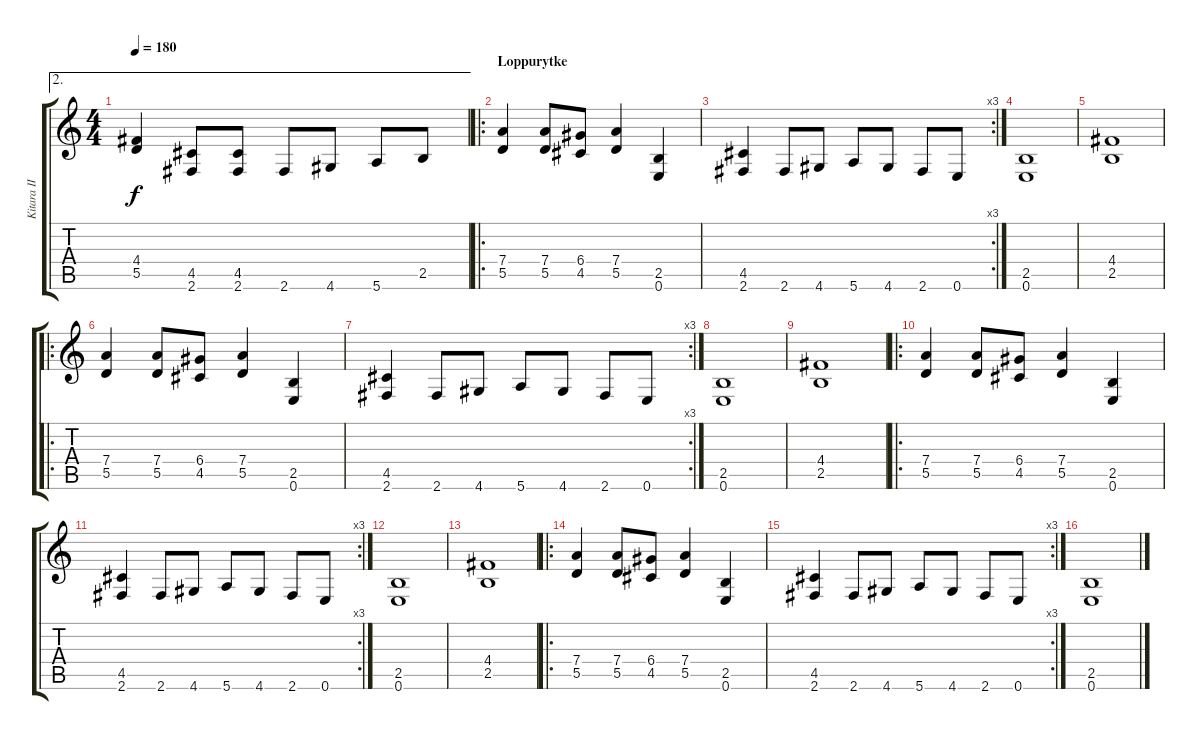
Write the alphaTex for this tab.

\track ("Kitara II" "Kitara II") {instrument distortionguitar}
\staff {score tabs}
\tuning (E4 B3 G3 D3 A2 E2) {hide}
\ae 2
\ts (4 4)
\tempo 180
\clef g2
\ks c
(4.4 5.5).4{dy f} (4.5 2.6).8 (4.5 2.6).8 2.6.8 4.6.8 5.6.8 2.5.8 |
\ro
\section ("" "Loppurytke")
(7.4 5.5).4 (7.4 5.5).8 (6.4 4.5).8 (7.4 5.5).4 (2.5 0.6).4 |
\rc 3
(4.5 2.6).4 2.6.8 4.6.8 5.6.8 4.6.8 2.6.8 0.6.8 |
(2.5 0.6).1 |
(4.4 2.5).1 |
\ro
(7.4 5.5).4 (7.4 5.5).8 (6.4 4.5).8 (7.4 5.5).4 (2.5 0.6).4 |
\rc 3
(4.5 2.6).4 2.6.8 4.6.8 5.6.8 4.6.8 2.6.8 0.6.8 |
(2.5 0.6).1 |
(4.4 2.5).1 |
\ro
(7.4 5.5).4 (7.4 5.5).8 (6.4 4.5).8 (7.4 5.5).4 (2.5 0.6).4 |
\rc 3
(4.5 2.6).4 2.6.8 4.6.8 5.6.8 4.6.8 2.6.8 0.6.8 |
(2.5 0.6).1 |
(4.4 2.5).1 |
\ro
(7.4 5.5).4 (7.4 5.5).8 (6.4 4.5).8 (7.4 5.5).4 (2.5 0.6).4 |
\rc 3
(4.5 2.6).4 2.6.8 4.6.8 5.6.8 4.6.8 2.6.8 0.6.8 |
(2.5 0.6).1
